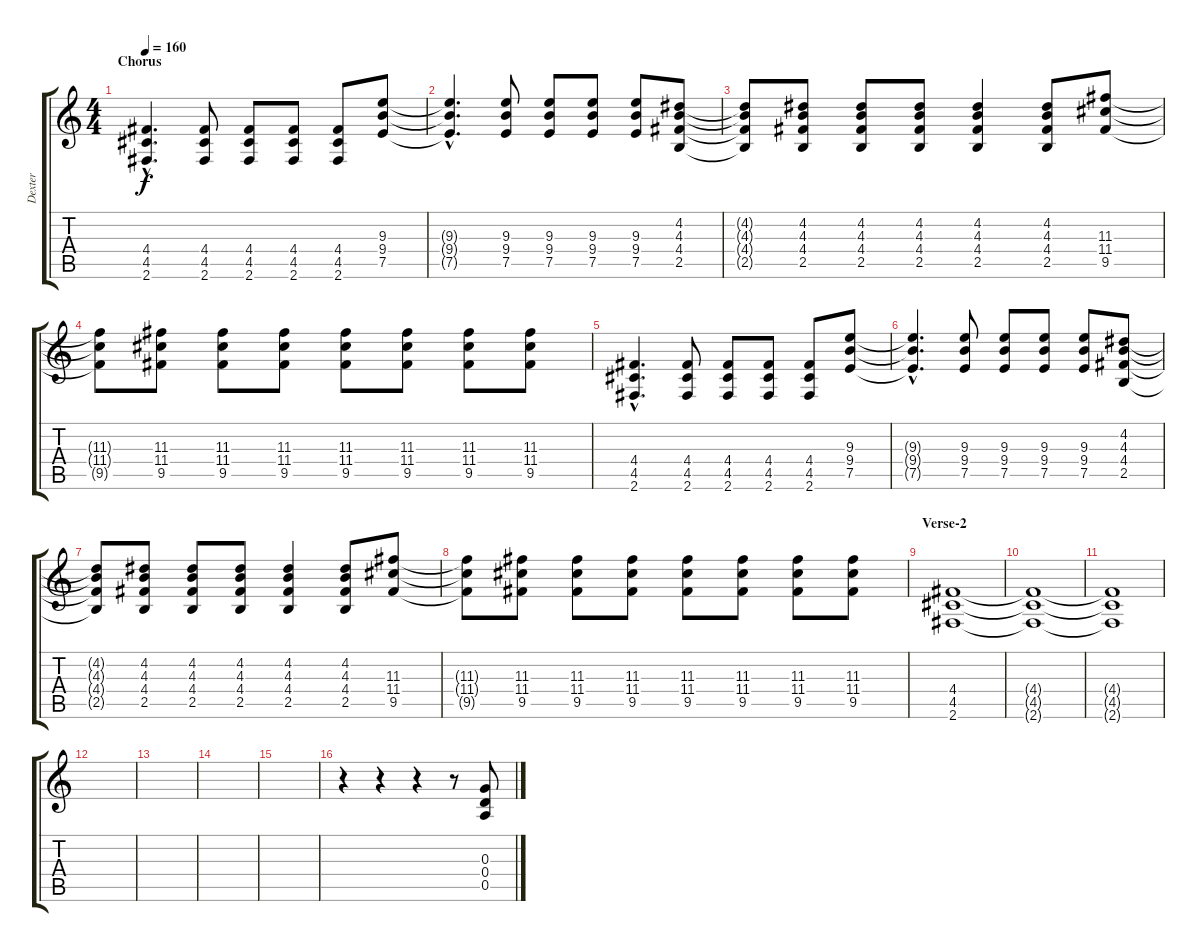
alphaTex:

\track ("Dexter" "Dexter") {instrument distortionguitar}
\staff {score tabs}
\tuning (E4 B3 G3 D3 A2 E2) {hide}
\ts (4 4)
\section ("" "Chorus")
\tempo 160
\clef g2
\ks c
(4.4{hac} 4.5{hac} 2.6{hac}).4{d dy f} (4.4 4.5 2.6).8 (4.4 4.5 2.6).8 (4.4 4.5 2.6).8 (4.4 4.5 2.6).8 (9.3 9.4 7.5).8 |
(9.3{hac t} 9.4{hac t} 7.5{hac t}).4{d} (9.3 9.4 7.5).8 (9.3 9.4 7.5).8 (9.3 9.4 7.5).8 (9.3 9.4 7.5).8 (4.2 4.3 4.4 2.5).8 |
(4.2{t} 4.3{t} 4.4{t} 2.5{t}).8 (4.2 4.3 4.4 2.5).8 (4.2 4.3 4.4 2.5).8 (4.2 4.3 4.4 2.5).8 (4.2 4.3 4.4 2.5).4 (4.2 4.3 4.4 2.5).8 (11.3 11.4 9.5).8 |
(11.3{t} 11.4{t} 9.5{t}).8 (11.3 11.4 9.5).8 (11.3 11.4 9.5).8 (11.3 11.4 9.5).8 (11.3 11.4 9.5).8 (11.3 11.4 9.5).8 (11.3 11.4 9.5).8 (11.3 11.4 9.5).8 |
(4.4{hac} 4.5{hac} 2.6{hac}).4{d} (4.4 4.5 2.6).8 (4.4 4.5 2.6).8 (4.4 4.5 2.6).8 (4.4 4.5 2.6).8 (9.3 9.4 7.5).8 |
(9.3{hac t} 9.4{hac t} 7.5{hac t}).4{d} (9.3 9.4 7.5).8 (9.3 9.4 7.5).8 (9.3 9.4 7.5).8 (9.3 9.4 7.5).8 (4.2 4.3 4.4 2.5).8 |
(4.2{t} 4.3{t} 4.4{t} 2.5{t}).8 (4.2 4.3 4.4 2.5).8 (4.2 4.3 4.4 2.5).8 (4.2 4.3 4.4 2.5).8 (4.2 4.3 4.4 2.5).4 (4.2 4.3 4.4 2.5).8 (11.3 11.4 9.5).8 |
(11.3{t} 11.4{t} 9.5{t}).8 (11.3 11.4 9.5).8 (11.3 11.4 9.5).8 (11.3 11.4 9.5).8 (11.3 11.4 9.5).8 (11.3 11.4 9.5).8 (11.3 11.4 9.5).8 (11.3 11.4 9.5).8 |
\section ("" "Verse-2")
(4.4 4.5 2.6).1{volume 3} |
(4.4{t} 4.5{t} 2.6{t}).1 |
(4.4{t} 4.5{t} 2.6{t}).1 |
|
|
|
|
r.4{volume 13} r.4 r.4 r.8 (0.3 0.4 0.5).8
